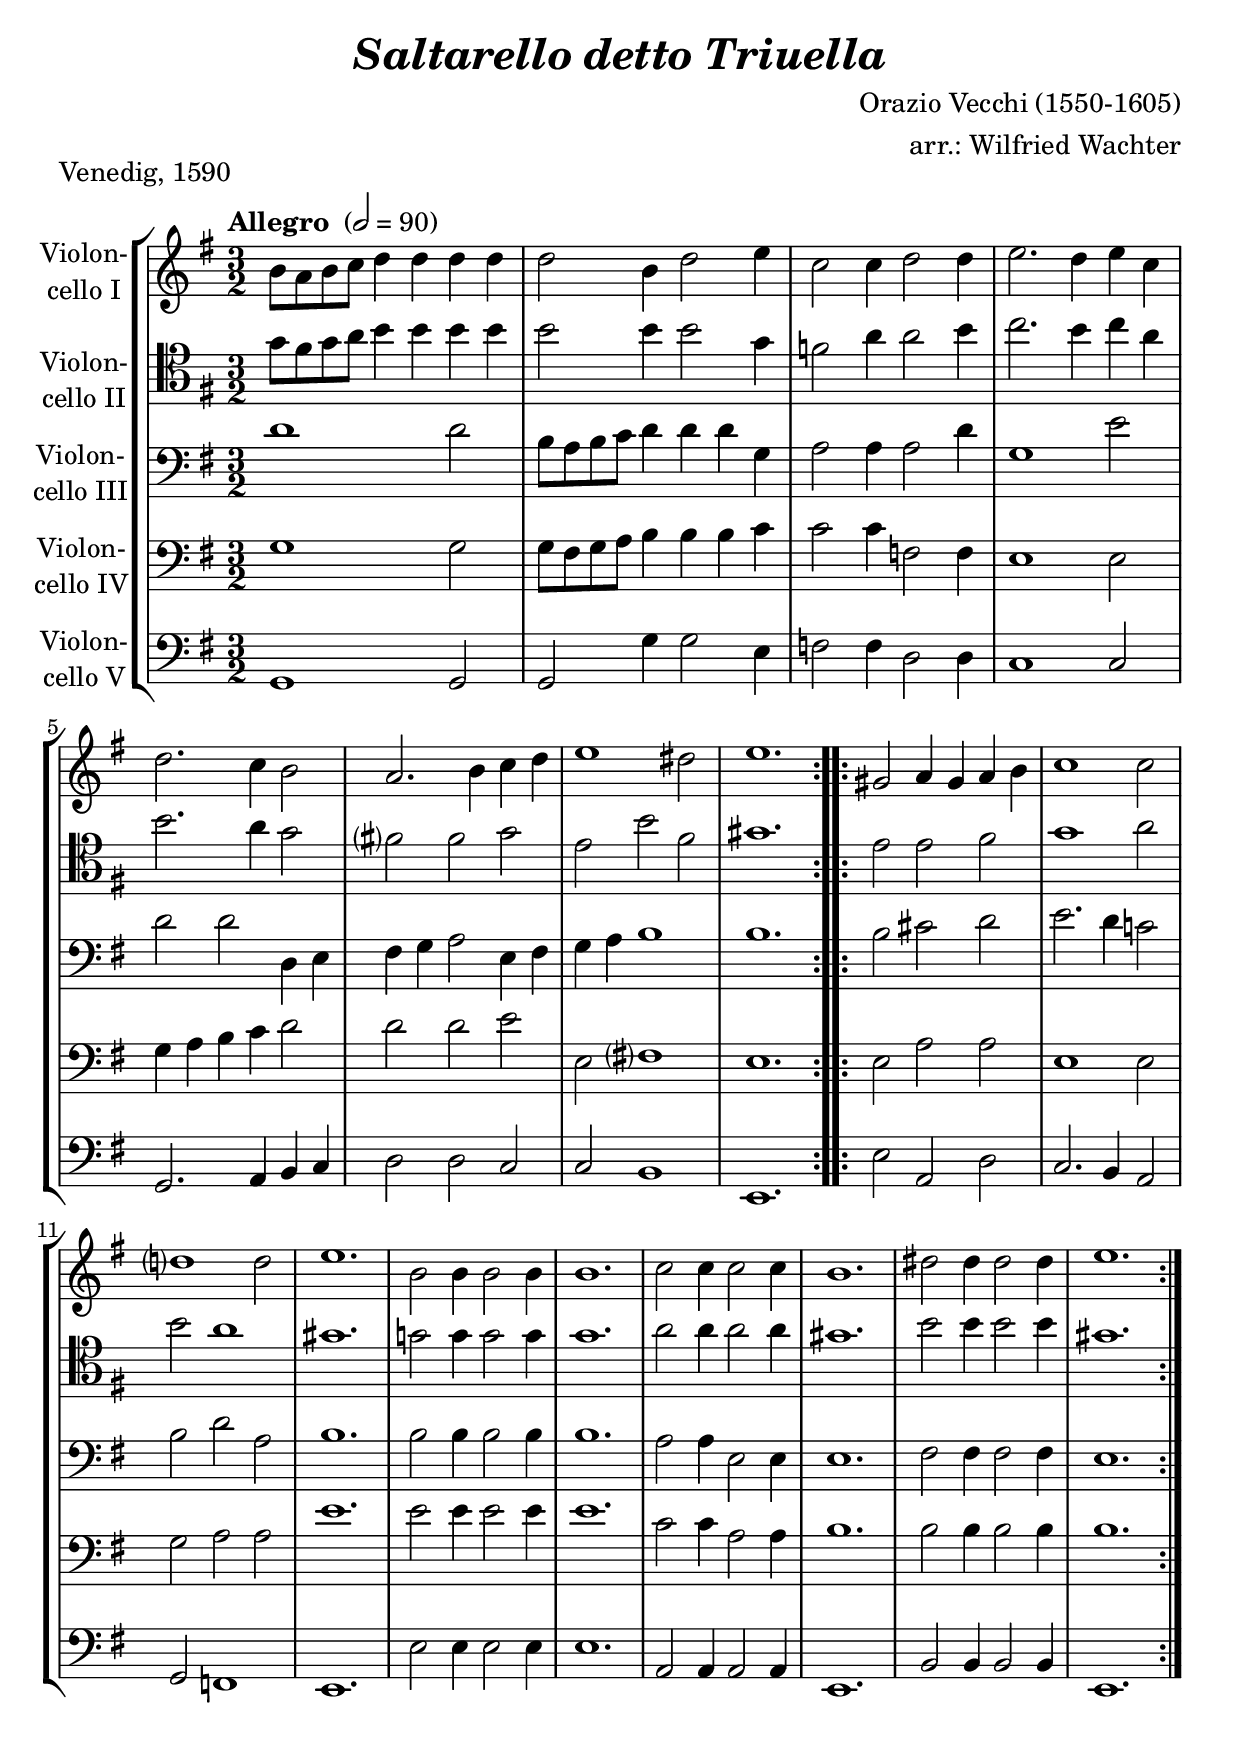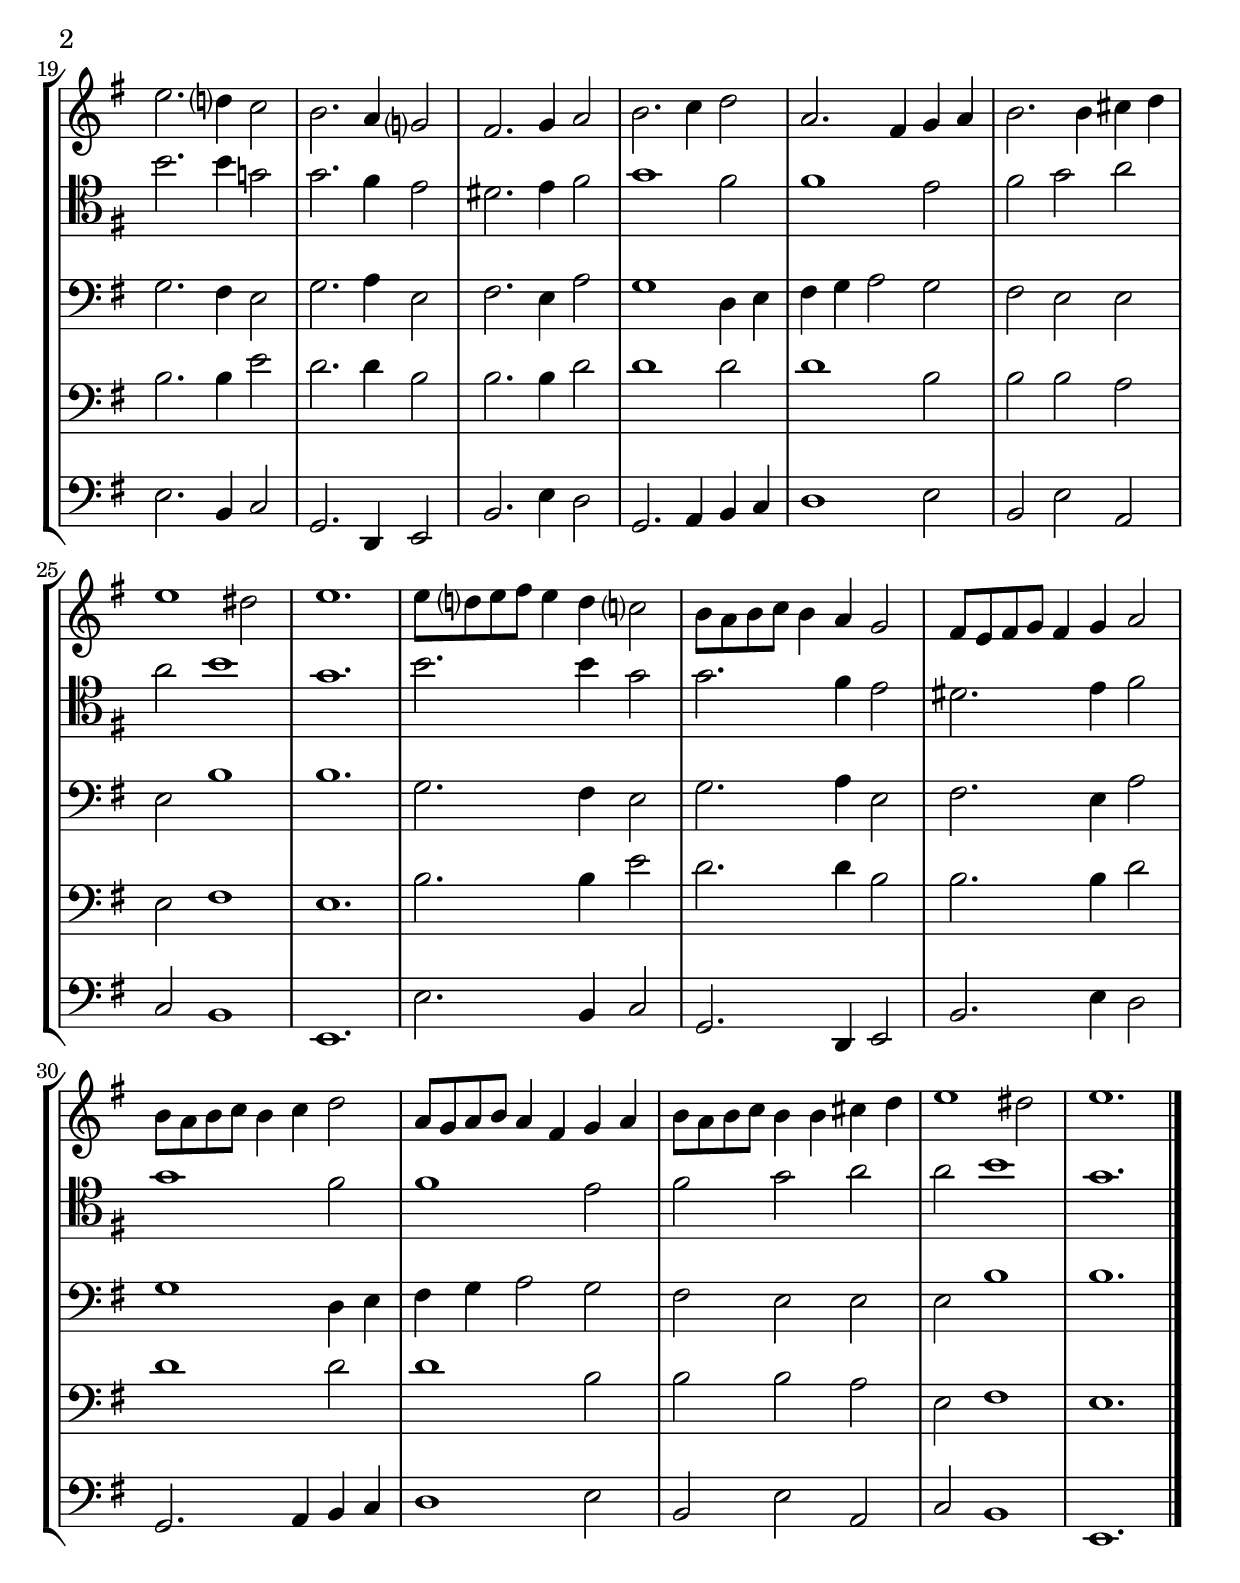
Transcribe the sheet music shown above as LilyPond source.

\version "2.18.2"
\include "deutsch.ly"
  
#(set-global-staff-size 23.5)

\header {
  title     = \markup \bold \italic "Saltarello detto Triuella"
  composer  = "Orazio Vecchi (1550-1605)"
  arranger  = "arr.: Wilfried Wachter"
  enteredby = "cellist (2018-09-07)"
  piece     = "Venedig, 1590"
}

voiceconsts = {
  \key g \major
  \time 3/2
  \clef "bass"
%  \numericTimeSignature
  \compressFullBarRests
  % Set default beaming for all staves
% \set Timing.beamExceptions = #'()
% \set Timing.baseMoment     = #(ly:make-moment 1 4)
% \set Timing.beatStructure  = #'(1 1 1)
  \tempo "Allegro " 2=90
}

micl = "clarinet"
mifl = "flute"
miob = "oboe"
mifh = "french horn"
misx = "tenor sax"
mist = "string ensemble 1"
miba = "cello"

boxa = { \bar "||" \mark \markup \box "A" }
boxb = { \bar "||" \mark \markup \box "B" }

dcaf = \mark \markup \box "D.C. al Fine"
fine = \mark \markup \box "Fine"
rit  = \mark \markup \box "rit."

arco = \markup \bold \italic "arco"
dolc = \markup \italic "dolce"
pizz = \markup \bold \italic "pizz."
simi = \markup \italic "simile"

va = \relative c'' {
  \voiceconsts
  \clef "treble"

  \repeat volta 2 {
    h8 a h c d4 d d d
    d2 h4 d2 e4
    c2 c4 d2 d4
    e2. d4 e c
    d2. c4 h2
    a2. h4 c d
    e1 dis2
    e1.
  }

  \repeat volta 2 {
    gis,2 a4 gis a h
    c1 c2
    d?1 d2
    e1.
    h2 h4 h2 h4
    h1.
    c2 c4 c2 c4
    h1.
    dis2 dis4 dis2 dis4
    e1.
  }

  e2. d?4 c2
  h2. a4 g?2
  fis2. g4 a2
  h2. c4 d2
  a2. fis4 g a
  h2. h4 cis d
  e1 dis2
  e1.
  e8 d? e fis e4 d c?2

  h8 a h c h4 a g2
  fis8 e fis g fis4 g a2
  h8 a h c h4 c d2
  a8 g a h a4 fis g a
  h8 a h c h4 h cis d
  e1 dis2
  e1. \bar "|."
}

vb = \relative c'' {
  \voiceconsts
  \clef "tenor"

  \repeat volta 2 {
    g8 fis g a h4 h h h
    h2 h4 h2 g4
    f2 a4 a2 h4
    c2. h4 c a
    h2. a4 g2
    fis? fis g
    e h' fis
    gis1.
  }

  \repeat volta 2 {
    e2 e fis
    g1 a2
    h a1
    gis1.
    g!2 g4 g2 g4
    g1.
    a2 a4 a2 a4
    gis1.
    h2 h4 h2 h4
    gis1.
  }

  h2. h4 g!2
  g2. fis4 e2
  dis2. e4 fis2
  g1 fis2
  fis1 e2
  fis g a
  a h1
  g1.
  h2. h4 g2
  g2. fis4 e2
  dis2. e4 fis2
  g1 fis2

  fis1 e2
  fis g a
  a h1
  g1. \bar "|."
}

vc = \relative c' {
  \voiceconsts

  \repeat volta 2 {
    d1 d2
    h8 a h c d4 d d g,
    a2 a4 a2 d4
    g,1 e'2
    d d d,4 e
    fis g a2 e4 fis
    g a h1
    h1.
  }

  \repeat volta 2 {
    h2 cis d
    e2. d4 c!2
    h d a
    h1.
    h2 h4 h2 h4
    h1.
    a2 a4 e2 e4
    e1.
    fis2 fis4 fis2 fis4
    e1.
  }

  g2. fis4 e2
  g2. a4 e2
  fis2. e4 a2
  g1 d4 e
  fis g a2 g
  fis e e
  e h'1
  h1.
  g2. fis4 e2
  g2. a4 e2

  fis2. e4 a2
  g1 d4 e
  fis g a2 g
  fis e e
  e h'1
  h1. \bar "|."
}

vd = \relative c' {
  \voiceconsts

  \repeat volta 2 {
    g1 g2
    g8 fis g a h4 h h c
    c2 c4 f,2 f4
    e1 e2
    g4 a h c d2
    d d e
    e, fis?1
    e1.
  }

  \repeat volta 2 {
    e2 a a
    e1 e2
    g a a
    e'1.
    e2 e4 e2 e4
    e1.
    c2 c4 a2 a4
    h1.
    h2 h4 h2 h4
    h1.
  }

  h2. h4 e2
  d2. d4 h2
  h2. h4 d2
  d1 d2
  d1 h2
  h h a
  e fis1
  e1.
  h'2. h4 e2
  d2. d4 h2
  h2. h4 d2

  d1 d2
  d1 h2
  h h a
  e fis1
  e1. \bar "|."
}

ve = \relative c {
  \voiceconsts

  \repeat volta 2 {
    g1 g2
    g g'4 g2 e4
    f2 f4 d2 d4
    c1 c2
    g2. a4 h c
    d2 d c
    c h1
    e,1.
  }

  \repeat volta 2 {
    e'2 a, d
    c2. h4 a2
    g f1
    e1.
    e'2 e4 e2 e4
    e1.
    a,2 a4 a2 a4
    e1.
    h'2 h4 h2 h4
    e,1.
  }

  e'2. h4 c2
  g2. d4 e2

  h'2. e4 d2
  g,2. a4 h c
  d1 e2
  h e a,
  c h1
  e,1.
  e'2. h4 c2
  g2. d4 e2
  h'2. e4 d2
  g,2. a4 h c

  d1 e2
  h e a,
  c h1
  e,1. \bar "|."
}


music = \new StaffGroup <<

      \new Staff {
	\set Staff.midiInstrument = \miba
	\set Staff.instrumentName = \markup \center-column { "Violon-" "cello I" }
	\transpose g g { \va }
      }

      \new Staff {
	\set Staff.midiInstrument = \miba
	\set Staff.instrumentName = \markup \center-column { "Violon-" "cello II" }
	\transpose g g { \vb }
      }

      \new Staff {
	\set Staff.midiInstrument = \miba
	\set Staff.instrumentName = \markup \center-column { "Violon-" "cello III" }
	\transpose g g { \vc }
      }

      \new Staff {
	\set Staff.midiInstrument = \miba
	\set Staff.instrumentName = \markup \center-column { "Violon-" "cello IV" }
	\transpose g g { \vd }
      }

      \new Staff {
	\set Staff.midiInstrument = \miba
	\set Staff.instrumentName = \markup \center-column { "Violon-" "cello V" }
	\transpose g g { \ve }
      }
>>

\book {
  \score {
    \music
    \layout {}
  }

  \score {
    \unfoldRepeats \music

    \midi {
      \context {
        \Score
      }
    }
  }
}
